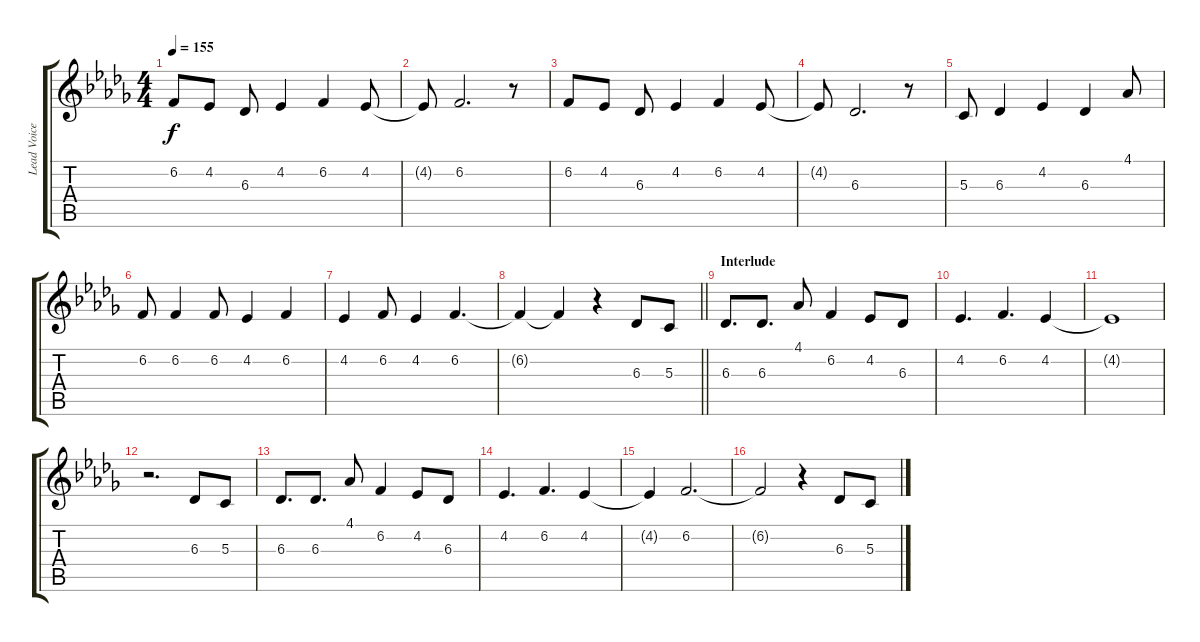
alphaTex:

\track ("Lead Voice" "Lead Voice") {instrument trumpet}
\staff {score tabs}
\tuning (E4 B3 G3 D3 A2 E2) {hide}
\ts (4 4)
\tempo 155
\clef g2
\ks db
6.2.8{dy f} 4.2.8 6.3.8 4.2.4 6.2.4 4.2.8 |
4.2{t}.8 6.2.2{d} r.8 |
6.2.8 4.2.8 6.3.8 4.2.4 6.2.4 4.2.8 |
4.2{t}.8 6.3.2{d} r.8 |
5.3.8 6.3.4 4.2.4 6.3.4 4.1.8 |
6.2.8 6.2.4 6.2.8 4.2.4 6.2.4 |
4.2.4 6.2.8 4.2.4 6.2.4{d} |
\barLineRight lightlight
6.2{t}.4 6.2{t}.4 r.4 6.3.8 5.3.8 |
\section ("" "Interlude")
6.3.8{d} 6.3.8{d} 4.1.8 6.2.4 4.2.8 6.3.8 |
4.2.4{d} 6.2.4{d} 4.2.4 |
4.2{t}.1 |
r.2{d} 6.3.8 5.3.8 |
6.3.8{d} 6.3.8{d} 4.1.8 6.2.4 4.2.8 6.3.8 |
4.2.4{d} 6.2.4{d} 4.2.4 |
4.2{t}.4 6.2.2{d} |
6.2{t}.2 r.4 6.3.8 5.3.8
